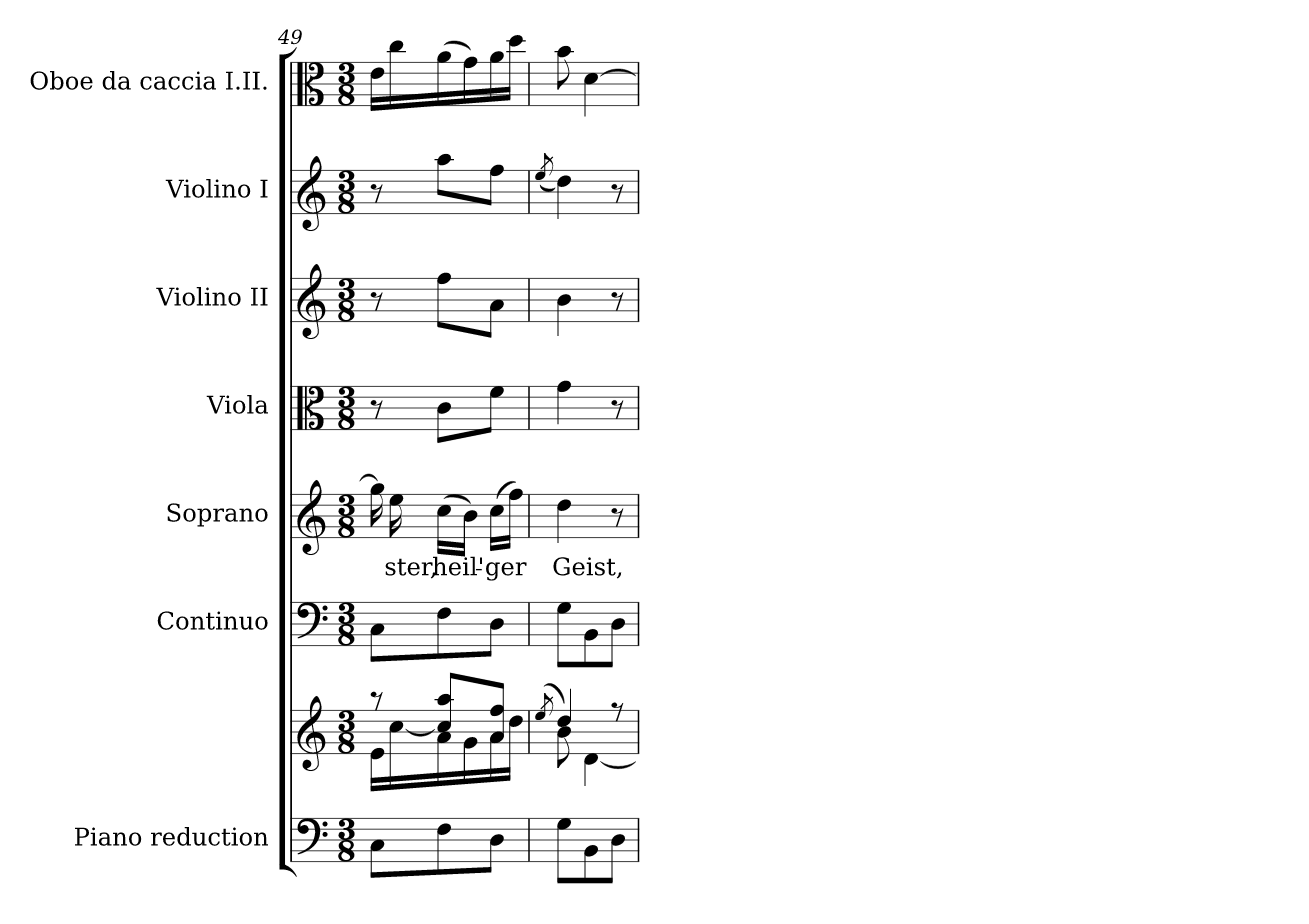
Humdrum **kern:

**kern	**kern	**kern	**kern	**text	**kern	**kern	**kern	**kern
*part7	*part7	*part6	*part5	*part5	*part4	*part3	*part2	*part1
*staff8	*staff7	*staff6	*staff5	*staff5	*staff4	*staff3	*staff2	*staff1
*I"Piano reduction	*	*I"Continuo	*I"Soprano	*	*I"Viola	*I"Violino II	*I"Violino I	*I"Oboe da caccia I.II.
*I'Pno	*	*	*	*	*I'Vla	*I'Vln	*I'Vln	*I'Ob
*clefF4	*clefG2	*clefF4	*clefG2	*	*clefC3	*clefG2	*clefG2	*clefC3
*k[]	*k[]	*k[]	*k[]	*	*k[]	*k[]	*k[]	*k[]
*M3/8	*M3/8	*M3/8	*M3/8	*	*M3/8	*M3/8	*M3/8	*M3/8
=49	=49	=49	=49	=49	=49	=49	=49	=49
*	*^	*	*	*	*	*	*	*
8C\L	8r	16e\LL	8C\L	16gg\]	.	8r	8r	8r	16e\LL
!	!	!	!	!	!LO:LY:b	!	!	!	!
.	.	[16cc\	.	16ee\	-ster,	.	.	.	16cc\
!	!	!	!	!	!LO:LY:b	!	!	!	!
8F\	8cc/] 8aa/L	16a\	8F\	(16cc\LL	heil'-	8c\L	8ff\L	8aa\L	(16a\
.	.	16g\	.	16b\JJ)	.	.	.	.	16g\)
!	!	!	!	!	!LO:LY:b	!	!	!	!
8D\J	8a/ 8ff/J	16a\	8D\J	(16cc\LL	-ger	8f\J	8a\J	8ff\J	16a\
.	.	16dd\JJ	.	16ff\JJ)	.	.	.	.	16dd\JJ
=50	=50	=50	=50	=50	=50	=50	=50	=50	=50
.	(8qee/	.	.	.	.	.	.	(8qee/	.
!	!	!	!	!	!LO:LY:b	!	!	!	!
8G\L	4dd/)	8b\	8G\L	4dd\	Geist,	4g\	4b\	4dd\)	8b\
8BB\	.	[4d\	8BB\	.	.	.	.	.	[4d\
8D\J	8r	.	8D\J	8r	.	8r	8r	8r	.
*	*v	*v	*	*	*	*	*	*	*
=	=	=	=	=	=	=	=	=
*-	*-	*-	*-	*-	*-	*-	*-	*-
